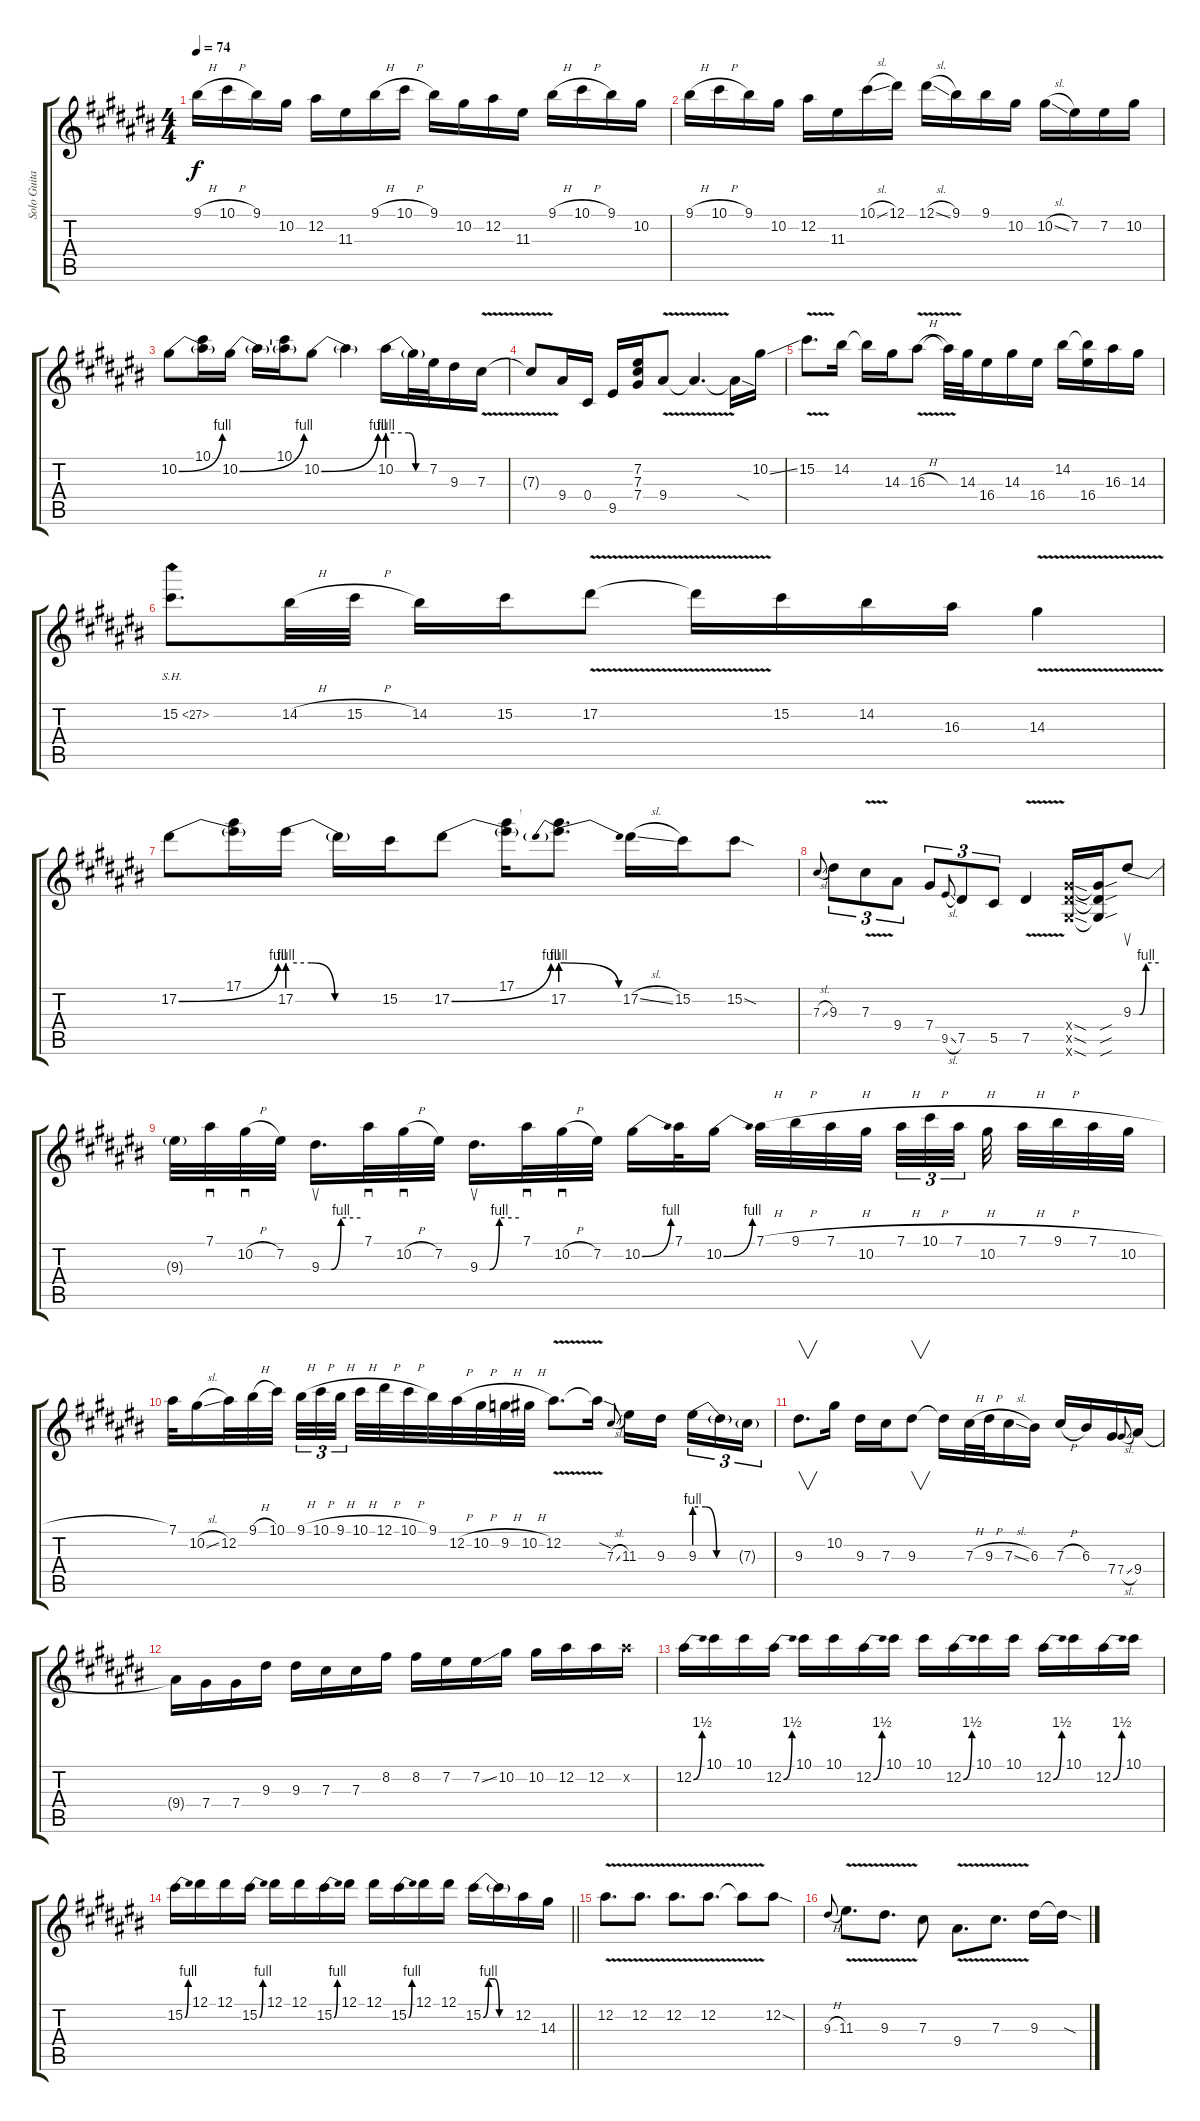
\track ("Solo Guitar, distortion" "Solo Guita") {instrument distortionguitar}
\staff {score tabs}
\tuning (Eb4 Bb3 Gb3 Db3 Ab2 Db2) {hide}
\ts (4 4)
\tempo 74
\clef g2
\ks a#minor
9.1{h}.16{dy f} 10.1{h}.16 9.1.16 10.2.16 12.2.16 11.3.16 9.1{h}.16 10.1{h}.16 9.1.16 10.2.16 12.2.16 11.3.16 9.1{h}.16 10.1{h}.16 9.1.16 10.2.16 |
9.1{h}.16 10.1{h}.16 9.1.16 10.2.16 12.2.16 11.3.16 10.1{sl}.16 12.1.16 12.1{sl}.16 9.1.16 9.1.16 10.2.16 10.2{sl}.16 7.2.16 7.2.16 10.2.16 |
10.2{be (bend 0 0 60 4)}.8 (10.1 10.2{t}).16 10.2{be (bend 0 0 60 4)}.16 10.2{t}.16 (10.1 10.2{t}).16 10.2{be (bend 0 0 60 4)}.8 10.2{t}.4 10.2{be (custom 0 4 30 4 40 0 60 0)}.16 10.2{t}.32 7.2.32 9.3.16 7.3{v}.16 |
7.3{t}.8 9.4.16 0.4.16 9.5.16 (7.2 7.3 7.4).16 9.4{v}.8 9.4{t}.4{d} 9.4{sod t}.16 10.2{ss}.16 |
15.2{v}.8{d} 14.2.16 14.2{t}.16 14.3.16 16.3{v h}.8 16.3{t}.32 14.3.32 16.4.16 14.3.16 16.4.16 14.2.16 (14.2{t} 16.4).16 16.3.16 14.3.16 |
15.2{sh 12}.8{d} 14.2{h}.32 15.2{h}.32 14.2.16 15.2.16 17.2{v}.8 17.2{t}.16 15.2.16 14.2.16 16.3.16 14.3{v}.4 |
17.2{be (bend 0 0 60 4)}.8 (17.1 17.2{t}).16 17.2{be (custom 0 4 15 4 30 0 60 0)}.16 17.2{t}.16 15.2.16 17.2{be (bend 0 0 60 4)}.8 (17.1 17.2{t}).16 (17.1{t} 17.2{be (prebendrelease 0 4 60 0)}).8{d} 17.2{sl}.16 15.2.16 15.2{sod}.8 |
7.3{sl}.8{gr onbeat} 9.3.8{tu (3 2)} 7.3{v}.8{tu (3 2)} 9.4.8{tu (3 2)} 7.4.8{tu (3 2)} 9.5{sl}.8{gr onbeat} 7.5.8{tu (3 2)} 5.5.8{tu (3 2)} 7.5{v}.4 (7.4{sod x} 7.5{sod x} 7.6{sod x}).16 (7.4{sou t} 7.5{sou t} 7.6{sou t}).16 9.3{be (custom 0 0 15 0 30 4 60 4)}.8{su} |
9.3{t}.32 7.1.32{sd} 10.2{h}.32{sd} 7.2.32{beam split} 9.3{be (custom 0 0 15 0 30 4 60 4)}.16{d su} 7.1.32{sd beam merge} 10.2{h}.32{sd} 7.2.32{beam split} 9.3{be (custom 0 0 15 0 30 4 60 4)}.16{d su} 7.1.32{sd} 10.2{h}.32{sd} 7.2.32 10.2{be (bend 0 0 60 4)}.16 7.1.32 10.2{be (bend 0 0 60 4)}.16{beam split} 7.1{h}.32 9.1{h}.32 7.1{h}.32{beam merge} 10.2.32{beam split} 7.1{h}.32{tu (3 2)} 10.1{h}.32{tu (3 2)} 7.1{h}.32{tu (3 2) beam splitsecondary} 10.2.32{beam split} 7.1{h}.32 9.1{h}.32 7.1{h}.32 10.2.32 |
7.1.32 10.2{sl}.16 12.2.32 9.1{h}.32 10.1.32{beam splitsecondary} 9.1{h}.32{tu (3 2)} 10.1{h}.32{tu (3 2)} 9.1{h}.32{tu (3 2)} 10.1{h}.32 12.1{h}.32 10.1{h}.32 9.1.32 12.2{h}.32 10.2{h}.32 9.2{h}.32 10.2{h}.32 12.2{v}.8{d} 12.2{sod t}.16 7.3{sl}.8{gr onbeat} 11.3.16 9.3.16{beam splitsecondary} 9.3{be (custom 0 4 15 4 30 0 60 0)}.16{tu (3 2)} 9.3{t}.16{tu (3 2)} 7.3{g}.16{tu (3 2)} |
9.3.8{v d} 10.2.16 9.3.16 7.3.16 9.3.8{v} 9.3{t}.16 7.3{h}.32 9.3{h}.32 7.3{sl}.16 6.3.16 7.3{h}.16 6.3.16 7.4.16 7.4{sl}.8{gr onbeat} 9.4.16 |
9.4{t}.16 7.4.16 7.4.16 9.3.16 9.3.16 7.3.16 7.3.16 8.2.16 8.2.16 7.2.16 7.2{ss}.16 10.2.16 10.2.16 12.2.16 12.2.16 12.2{x}.16 |
12.2{be (bend 0 0 60 6)}.16 10.1.16 10.1.16 12.2{be (bend 0 0 60 6)}.16 10.1.16 10.1.16 12.2{be (bend 0 0 60 6)}.16 10.1.16 10.1.16 12.2{be (bend 0 0 60 6)}.16 10.1.16 10.1.16 12.2{be (bend 0 0 60 6)}.16 10.1.16 12.2{be (bend 0 0 60 6)}.16 10.1.16 |
\barLineRight lightlight
15.2{be (bend 0 0 60 4)}.16 12.1.16 12.1.16 15.2{be (bend 0 0 60 4)}.16 12.1.16 12.1.16 15.2{be (bend 0 0 60 4)}.16 12.1.16 12.1.16 15.2{be (bend 0 0 60 4)}.16 12.1.16 12.1.16 15.2{be (custom 0 0 10 4 20 4 30 0 60 0)}.16 15.2{t}.16 12.2.16 14.3.16 |
12.2{v}.8{d} 12.2{v}.8{d} 12.2{v}.8{d beam merge} 12.2{v}.8{d} 12.2{t}.8 12.2{sod}.8 |
9.3{h}.8{gr onbeat} 11.3{v}.8{d} 9.3{v}.8{d} 7.3.8 9.4{v}.8{d} 7.3{v}.8{d} 9.3.16 9.3{sod t}.16
